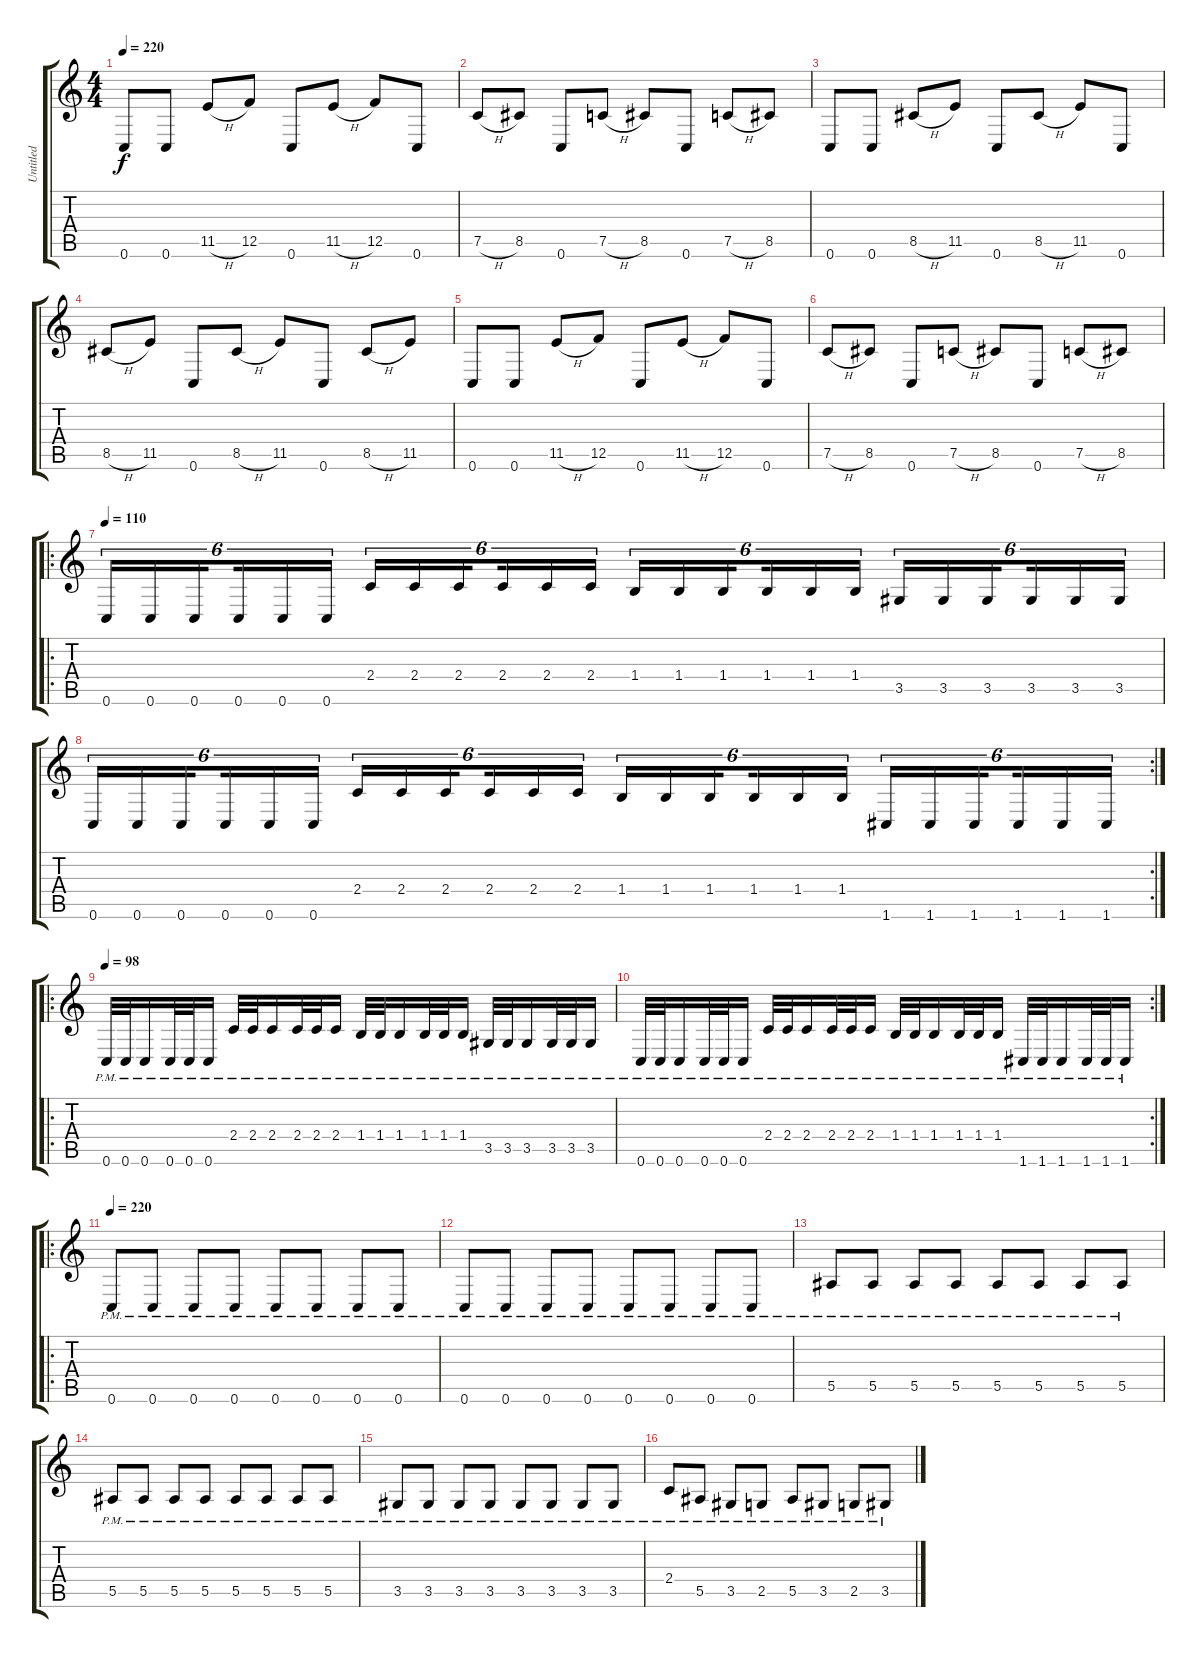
\track ("Untitled" "Untitled") {instrument distortionguitar}
\staff {score tabs}
\tuning (C4 G3 Eb3 Bb2 F2 C2) {hide}
\ts (4 4)
\tempo 220
\clef g2
\ks c
0.6.8{dy f} 0.6.8 11.5{h}.8 12.5.8 0.6.8 11.5{h}.8 12.5.8 0.6.8 |
7.5{h}.8 8.5.8 0.6.8 7.5{h}.8 8.5.8 0.6.8 7.5{h}.8 8.5.8 |
0.6.8 0.6.8 8.5{h}.8 11.5.8 0.6.8 8.5{h}.8 11.5.8 0.6.8 |
8.5{h}.8 11.5.8 0.6.8 8.5{h}.8 11.5.8 0.6.8 8.5{h}.8 11.5.8 |
0.6.8 0.6.8 11.5{h}.8 12.5.8 0.6.8 11.5{h}.8 12.5.8 0.6.8 |
7.5{h}.8 8.5.8 0.6.8 7.5{h}.8 8.5.8 0.6.8 7.5{h}.8 8.5.8 |
\ro
\tempo 110
0.6.16{tu (6 4)} 0.6.16{tu (6 4)} 0.6.16{tu (6 4) beam splitsecondary} 0.6.16{tu (6 4)} 0.6.16{tu (6 4)} 0.6.16{tu (6 4)} 2.4.16{tu (6 4)} 2.4.16{tu (6 4)} 2.4.16{tu (6 4) beam splitsecondary} 2.4.16{tu (6 4)} 2.4.16{tu (6 4)} 2.4.16{tu (6 4)} 1.4.16{tu (6 4)} 1.4.16{tu (6 4)} 1.4.16{tu (6 4) beam splitsecondary} 1.4.16{tu (6 4)} 1.4.16{tu (6 4)} 1.4.16{tu (6 4)} 3.5.16{tu (6 4)} 3.5.16{tu (6 4)} 3.5.16{tu (6 4) beam splitsecondary} 3.5.16{tu (6 4)} 3.5.16{tu (6 4)} 3.5.16{tu (6 4)} |
\rc 2
0.6.16{tu (6 4)} 0.6.16{tu (6 4)} 0.6.16{tu (6 4) beam splitsecondary} 0.6.16{tu (6 4)} 0.6.16{tu (6 4)} 0.6.16{tu (6 4)} 2.4.16{tu (6 4)} 2.4.16{tu (6 4)} 2.4.16{tu (6 4) beam splitsecondary} 2.4.16{tu (6 4)} 2.4.16{tu (6 4)} 2.4.16{tu (6 4)} 1.4.16{tu (6 4)} 1.4.16{tu (6 4)} 1.4.16{tu (6 4) beam splitsecondary} 1.4.16{tu (6 4)} 1.4.16{tu (6 4)} 1.4.16{tu (6 4)} 1.6.16{tu (6 4)} 1.6.16{tu (6 4)} 1.6.16{tu (6 4) beam splitsecondary} 1.6.16{tu (6 4)} 1.6.16{tu (6 4)} 1.6.16{tu (6 4)} |
\ro
\tempo 98
0.6{pm}.32 0.6{pm}.32 0.6{pm}.16 0.6{pm}.32 0.6{pm}.32 0.6{pm}.16 2.4{pm}.32 2.4{pm}.32 2.4{pm}.16 2.4{pm}.32 2.4{pm}.32 2.4{pm}.16 1.4{pm}.32 1.4{pm}.32 1.4{pm}.16 1.4{pm}.32 1.4{pm}.32 1.4{pm}.16 3.5{pm}.32 3.5{pm}.32 3.5{pm}.16 3.5{pm}.32 3.5{pm}.32 3.5{pm}.16 |
\rc 2
0.6{pm}.32 0.6{pm}.32 0.6{pm}.16 0.6{pm}.32 0.6{pm}.32 0.6{pm}.16 2.4{pm}.32 2.4{pm}.32 2.4{pm}.16 2.4{pm}.32 2.4{pm}.32 2.4{pm}.16 1.4{pm}.32 1.4{pm}.32 1.4{pm}.16 1.4{pm}.32 1.4{pm}.32 1.4{pm}.16 1.6{pm}.32 1.6{pm}.32 1.6{pm}.16 1.6{pm}.32 1.6{pm}.32 1.6{pm}.16 |
\ro
\tempo 220
0.6{pm}.8 0.6{pm}.8 0.6{pm}.8 0.6{pm}.8 0.6{pm}.8 0.6{pm}.8 0.6{pm}.8 0.6{pm}.8 |
0.6{pm}.8 0.6{pm}.8 0.6{pm}.8 0.6{pm}.8 0.6{pm}.8 0.6{pm}.8 0.6{pm}.8 0.6{pm}.8 |
5.5{pm}.8 5.5{pm}.8 5.5{pm}.8 5.5{pm}.8 5.5{pm}.8 5.5{pm}.8 5.5{pm}.8 5.5{pm}.8 |
5.5{pm}.8 5.5{pm}.8 5.5{pm}.8 5.5{pm}.8 5.5{pm}.8 5.5{pm}.8 5.5{pm}.8 5.5{pm}.8 |
3.5{pm}.8 3.5{pm}.8 3.5{pm}.8 3.5{pm}.8 3.5{pm}.8 3.5{pm}.8 3.5{pm}.8 3.5{pm}.8 |
2.4{pm}.8 5.5{pm}.8 3.5{pm}.8 2.5{pm}.8 5.5{pm}.8 3.5{pm}.8 2.5{pm}.8 3.5{pm}.8
